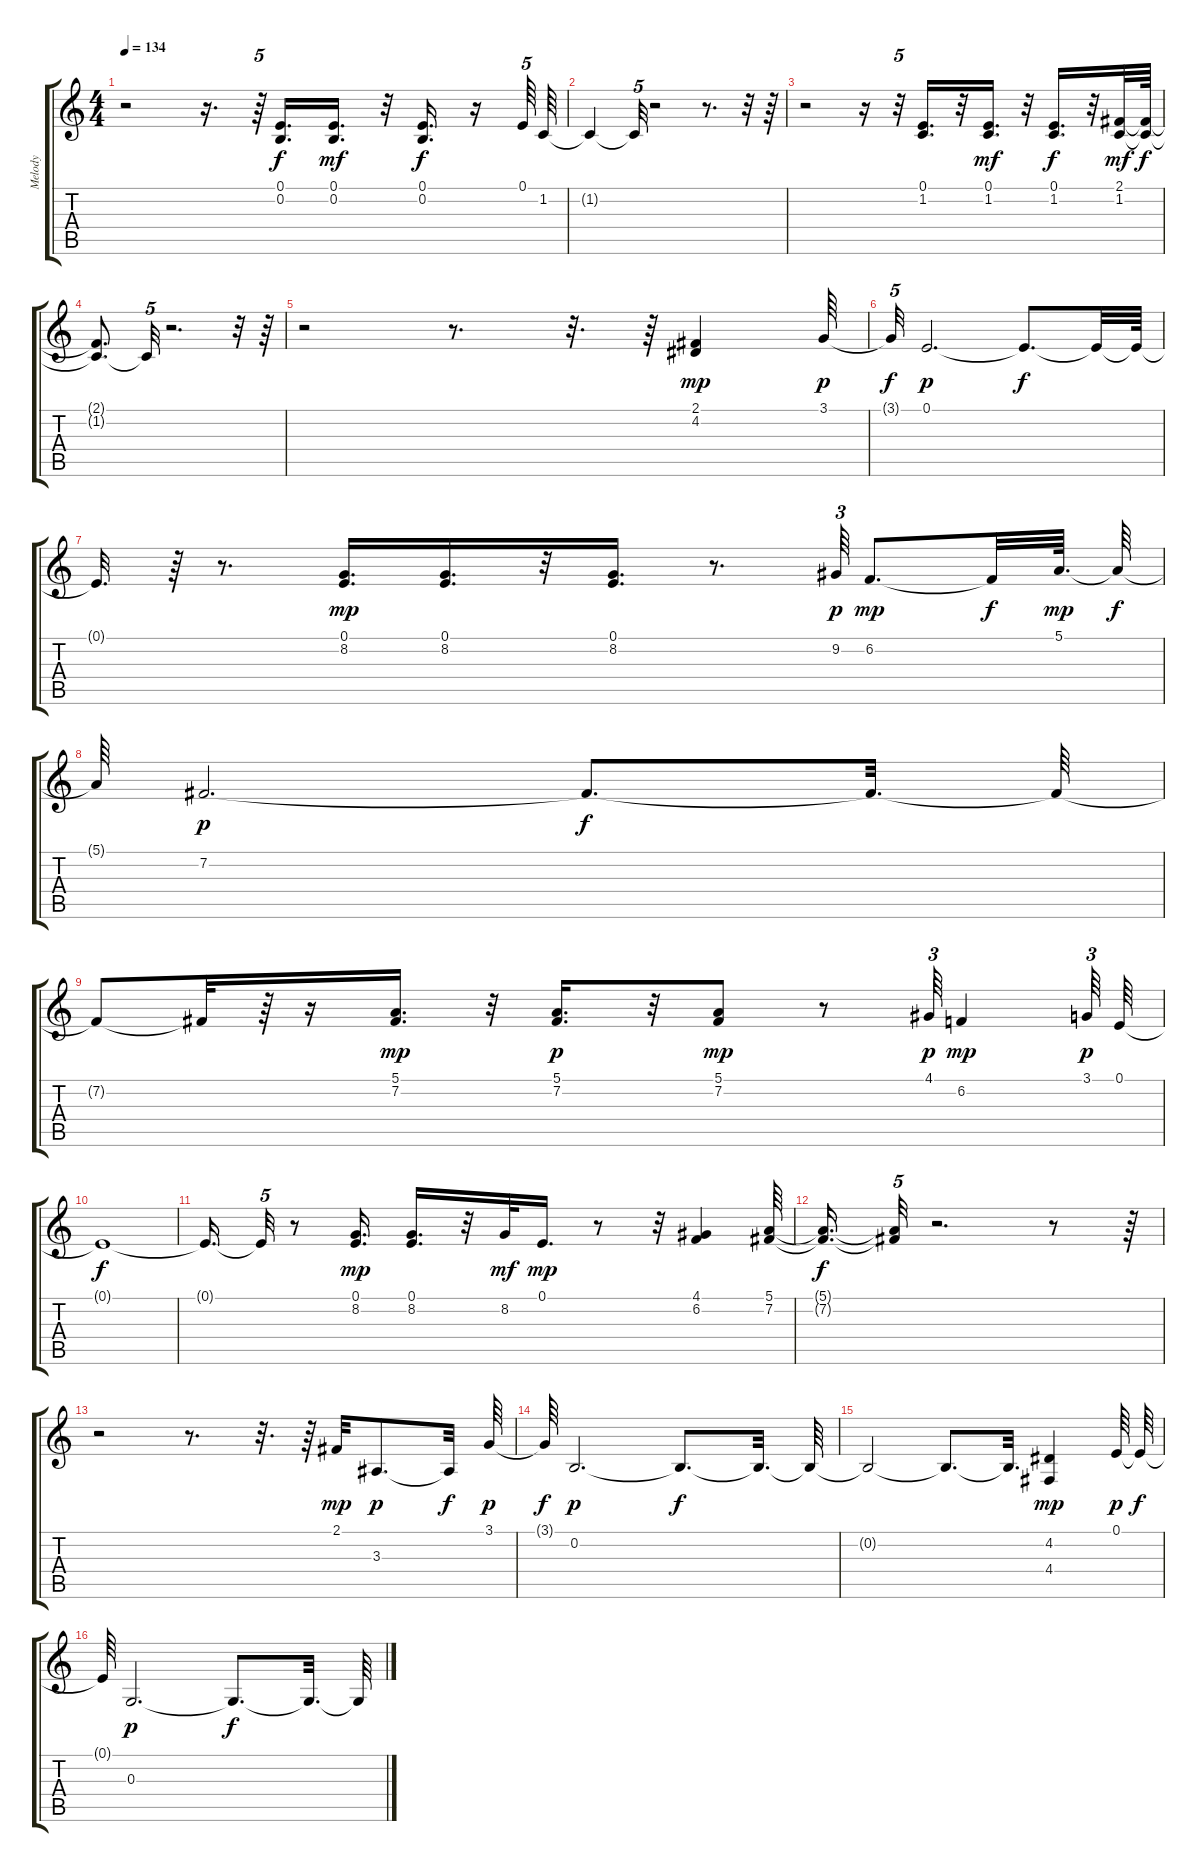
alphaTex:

\track ("Melody" "Melody") {instrument fx8scifi}
\staff {score tabs}
\tuning (E4 B3 G3 D3 A2 E2) {hide}
\ts (4 4)
\tempo 134
\clef g2
\ks c
r.2{dy f} r.16{d} r.64{tu (5 4)} (0.1 0.2).16{d} (0.1 0.2).16{d dy mf} r.32 (0.1 0.2).16{d dy f} r.16 0.1.64{tu (5 4)} 1.2.64 |
1.2{t}.4 1.2{t}.32{tu (5 4)} r.2 r.8{d} r.32 r.64 |
r.2 r.16 r.32{tu (5 4)} (0.1 1.2).16{d} r.32 (0.1 1.2).16{d dy mf} r.32 (0.1 1.2).16{d dy f} r.32 (2.1 1.2).32{dy mf} (2.1{t} 1.2{t}).64{dy f} |
(2.1{t} 1.2{t}).8{d} 1.2{t}.32{tu (5 4)} r.2{d} r.32 r.64 |
r.2 r.8{d} r.32{d} r.64 (2.1 4.2).4{dy mp} 3.1.64{dy p} |
3.1{t}.32{tu (5 4) dy f} 0.1.2{d dy p} 0.1{t}.8{d dy f} 0.1{t}.32 0.1{t}.64 |
0.1{t}.32{d} r.64 r.8{d} (0.1 8.2).16{d dy mp} (0.1 8.2).16{d} r.32 (0.1 8.2).16{d} r.8{d} 9.2.64{tu (3 2) dy p} 6.2.8{d dy mp} 6.2{t}.32{dy f} 5.1.64{d dy mp} 5.1{t}.64{dy f} |
5.1{t}.64 7.2.2{d dy p} 7.2{t}.8{d dy f} 7.2{t}.32{d} 7.2{t}.64 |
7.2{t}.8 7.2{t}.32 r.64 r.16 (5.1 7.2).16{d dy mp} r.32 (5.1 7.2).16{d dy p} r.32 (5.1 7.2).8{dy mp} r.8 4.1.64{tu (3 2) dy p} 6.2.4{dy mp} 3.1.64{tu (3 2) dy p} 0.1.64 |
0.1{t}.1{dy f} |
0.1{t}.16{d} 0.1{t}.32{tu (5 4)} r.8 (0.1 8.2).16{d dy mp} (0.1 8.2).16{d} r.32 8.2.32{dy mf} 0.1.16{d dy mp} r.8 r.32 (4.1 6.2).4 (5.1 7.2).64 |
(5.1{t} 7.2{t}).16{d dy f} (5.1{t} 7.2{t}).32{tu (5 4)} r.2{d} r.8 r.64 |
r.2 r.8{d} r.32{d} r.64 2.1.32{dy mp} 3.3.8{d dy p} 3.3{t}.32{dy f} 3.1.64{dy p} |
3.1{t}.64{dy f} 0.2.2{d dy p} 0.2{t}.8{d dy f} 0.2{t}.32{d} 0.2{t}.64 |
0.2{t}.2 0.2{t}.8{d} 0.2{t}.32{d} (4.2 4.4).4{dy mp} 0.1.64{dy p} 0.1{t}.64{dy f} |
0.1{t}.64 0.3.2{d dy p} 0.3{t}.8{d dy f} 0.3{t}.32{d} 0.3{t}.64
